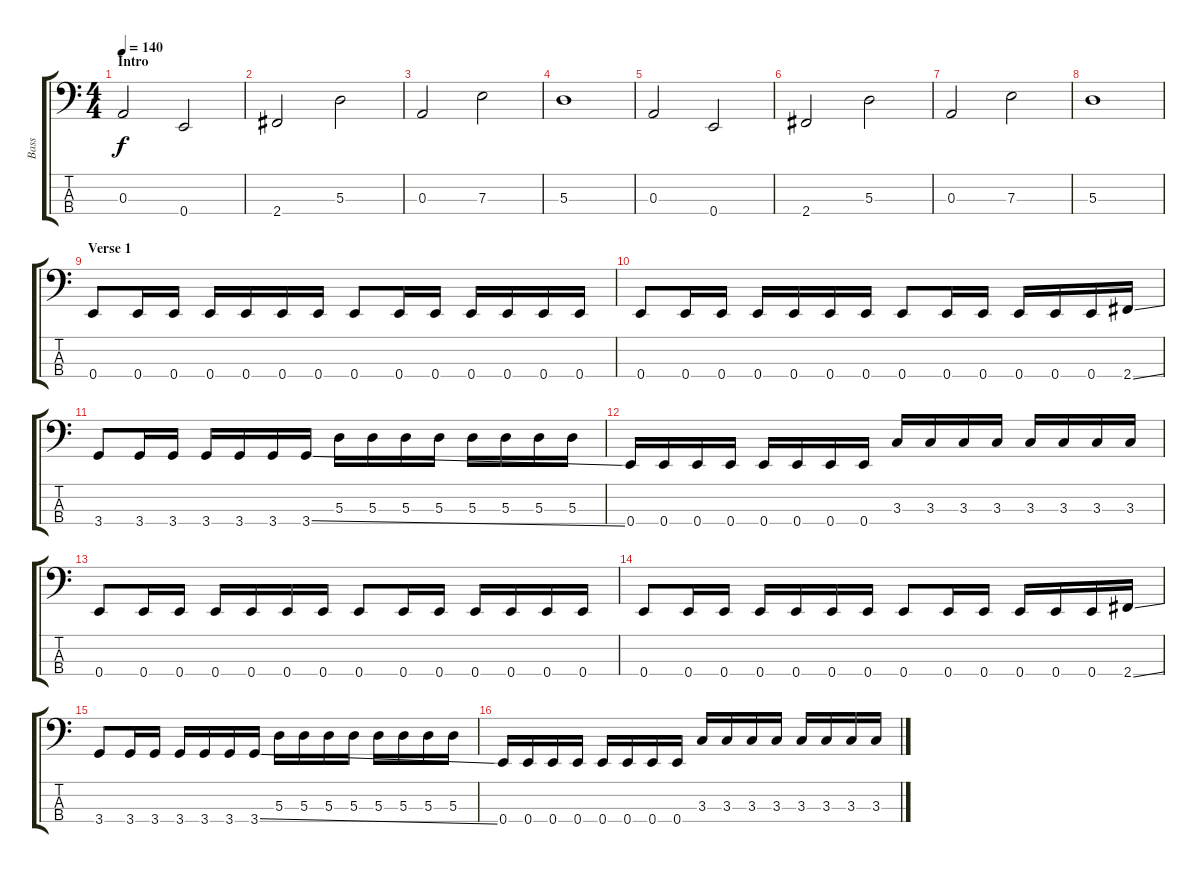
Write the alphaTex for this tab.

\track ("Bass" "Bass") {instrument electricbassfinger}
\staff {score tabs}
\tuning (G2 D2 A1 E1) {hide}
\ts (4 4)
\section ("" "Intro")
\tempo 140
\clef f4
\ks c
0.3.2{dy f instrument electricbassfinger} 0.4.2 |
2.4.2 5.3.2 |
0.3.2 7.3.2 |
5.3.1 |
0.3.2 0.4.2 |
2.4.2 5.3.2 |
0.3.2 7.3.2 |
5.3.1 |
\section ("" "Verse 1")
0.4.8 0.4.16 0.4.16 0.4.16 0.4.16 0.4.16 0.4.16 0.4.8 0.4.16 0.4.16 0.4.16 0.4.16 0.4.16 0.4.16 |
0.4.8 0.4.16 0.4.16 0.4.16 0.4.16 0.4.16 0.4.16 0.4.8 0.4.16 0.4.16 0.4.16 0.4.16 0.4.16 2.4{ss}.16 |
3.4.8 3.4.16 3.4.16 3.4.16 3.4.16 3.4.16 3.4{ss}.16 5.3.16 5.3.16 5.3.16 5.3.16 5.3.16 5.3.16 5.3.16 5.3.16 |
0.4.16 0.4.16 0.4.16 0.4.16 0.4.16 0.4.16 0.4.16 0.4.16 3.3.16 3.3.16 3.3.16 3.3.16 3.3.16 3.3.16 3.3.16 3.3.16 |
0.4.8 0.4.16 0.4.16 0.4.16 0.4.16 0.4.16 0.4.16 0.4.8 0.4.16 0.4.16 0.4.16 0.4.16 0.4.16 0.4.16 |
0.4.8 0.4.16 0.4.16 0.4.16 0.4.16 0.4.16 0.4.16 0.4.8 0.4.16 0.4.16 0.4.16 0.4.16 0.4.16 2.4{ss}.16 |
3.4.8 3.4.16 3.4.16 3.4.16 3.4.16 3.4.16 3.4{ss}.16 5.3.16 5.3.16 5.3.16 5.3.16 5.3.16 5.3.16 5.3.16 5.3.16 |
0.4.16 0.4.16 0.4.16 0.4.16 0.4.16 0.4.16 0.4.16 0.4.16 3.3.16 3.3.16 3.3.16 3.3.16 3.3.16 3.3.16 3.3.16 3.3.16
